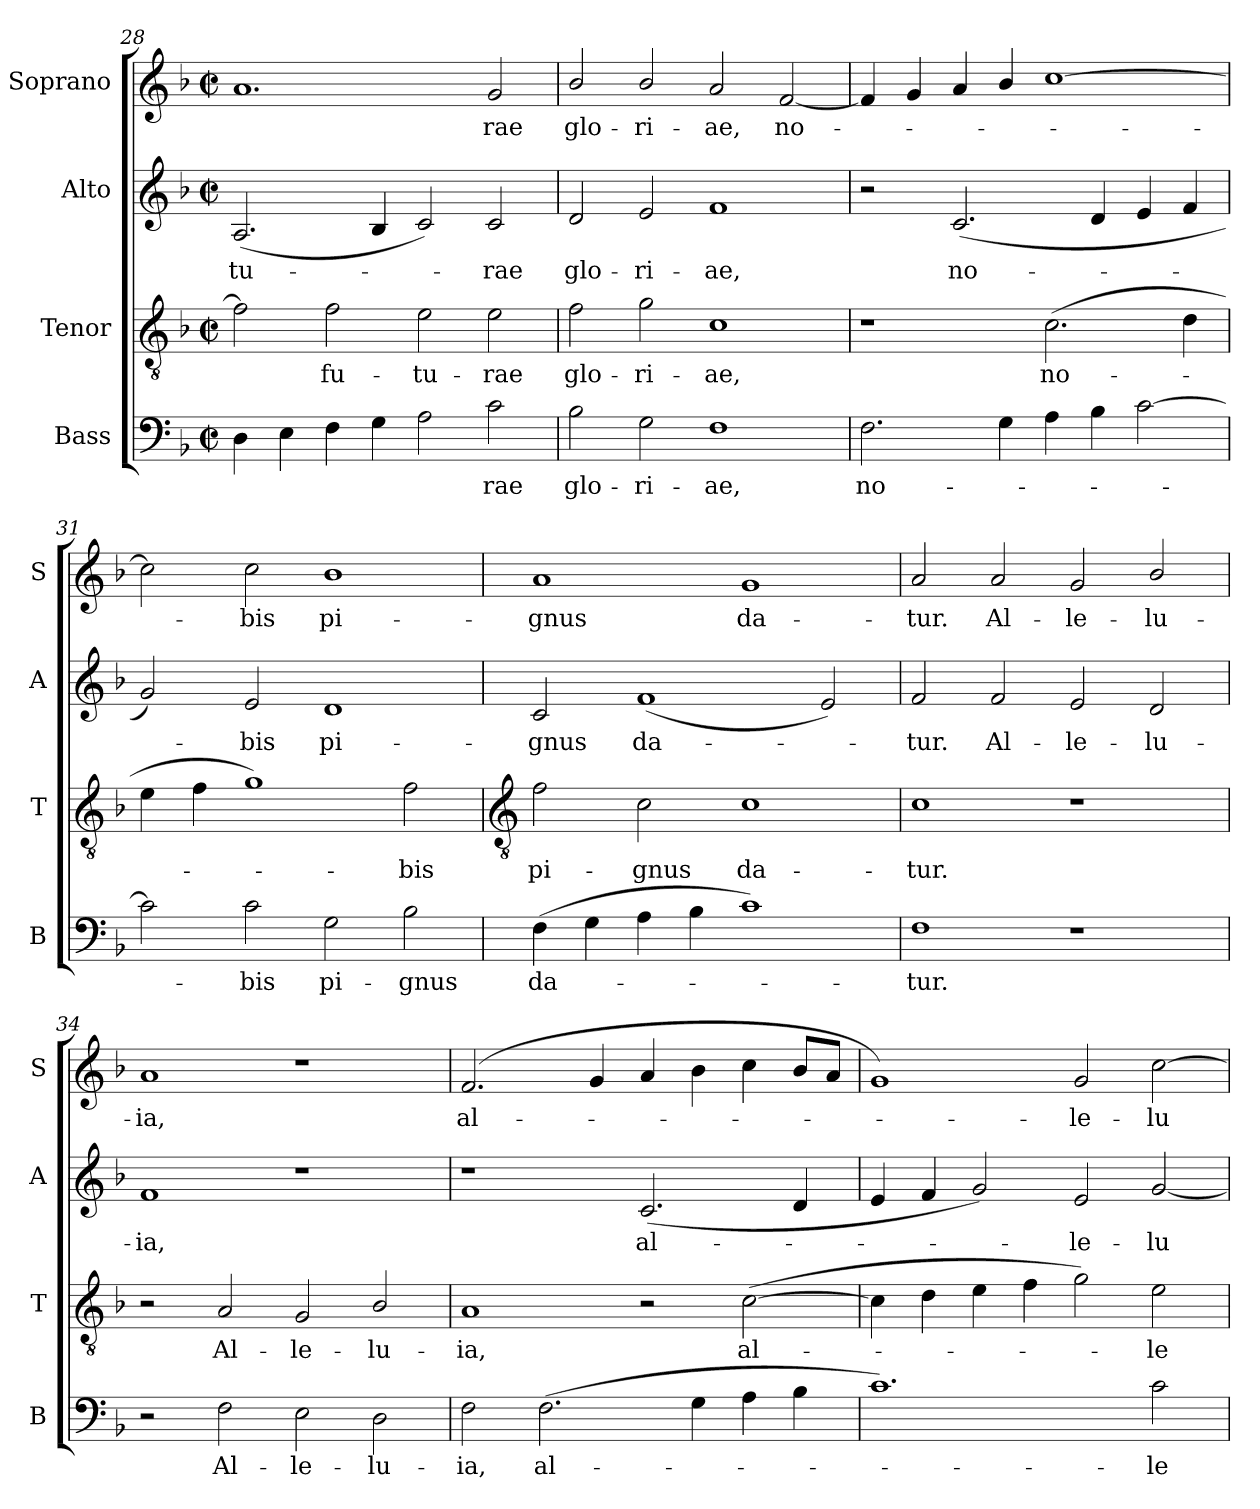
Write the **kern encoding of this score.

**kern	**text	**kern	**text	**kern	**text	**kern	**text
*part4	*part4	*part3	*part3	*part2	*part2	*part1	*part1
*staff4	*staff4	*staff3	*staff3	*staff2	*staff2	*staff1	*staff1
*I"Bass	*	*I"Tenor	*	*I"Alto	*	*I"Soprano	*
*I'B	*	*I'T	*	*I'A	*	*I'S	*
*clefF4	*	*clefGv2	*	*clefG2	*	*clefG2	*
*k[b-]	*	*k[b-]	*	*k[b-]	*	*k[b-]	*
*F:	*	*F:	*	*F:	*	*F:	*
*M4/2	*	*M4/2	*	*M4/2	*	*M4/2	*
*met(c|)	*	*met(c|)	*	*met(c|)	*	*met(c|)	*
=28	=28	=28	=28	=28	=28	=28	=28
!	!	!	!	!	!LO:LY:b	!	!
4D	.	2f]	.	(<2.A	-tu-	1.a	.
4E	.	.	.	.	.	.	.
!	!	!	!LO:LY:b	!	!	!	!
4F	.	2f	fu-	.	.	.	.
4G	.	.	.	4B-	.	.	.
!	!	!	!LO:LY:b	!	!	!	!
2A	.	2e	-tu-	2c)	.	.	.
!	!LO:LY:b	!	!LO:LY:b	!	!LO:LY:b	!	!LO:LY:b
2c	rae	2e	-rae	2c	rae	2g	rae
=29	=29	=29	=29	=29	=29	=29	=29
!	!LO:LY:b	!	!LO:LY:b	!	!LO:LY:b	!	!LO:LY:b
2B-	glo-	2f	glo-	2d	glo-	2b-/	glo-
!	!LO:LY:b	!	!LO:LY:b	!	!LO:LY:b	!	!LO:LY:b
2G	-ri-	2g	-ri-	2e	-ri-	2b-/	-ri-
!	!LO:LY:b	!	!LO:LY:b	!	!LO:LY:b	!	!LO:LY:b
1F	-ae,	1c	-ae,	1f	-ae,	2a	-ae,
!	!	!	!	!	!	!	!LO:LY:b
.	.	.	.	.	.	[2f	no-
=30	=30	=30	=30	=30	=30	=30	=30
!	!LO:LY:b	!	!	!	!	!	!
2.F	no-	1r	.	2r	.	4f]	.
.	.	.	.	.	.	4g	.
!	!	!	!	!	!LO:LY:b	!	!
.	.	.	.	(<2.c	no-	4a	.
4G	.	.	.	.	.	4b-/	.
!	!	!	!LO:LY:b	!	!	!	!
4A	.	(>2.c	no-	.	.	[1cc	.
4B-	.	.	.	4d	.	.	.
[2c	.	.	.	4e	.	.	.
.	.	4d	.	4f	.	.	.
=31	=31	=31	=31	=31	=31	=31	=31
2c]	.	4e	.	2g)	.	2cc]	.
.	.	4f	.	.	.	.	.
!	!LO:LY:b	!	!	!	!LO:LY:b	!	!LO:LY:b
2c	bis	1g)	.	2e	bis	2cc	bis
!	!LO:LY:b	!	!	!	!LO:LY:b	!	!LO:LY:b
2G	pi-	.	.	1d	pi-	1b-	pi-
!	!LO:LY:b	!	!LO:LY:b	!	!	!	!
2B-	-gnus	2f	bis	.	.	.	.
!!LO:LB:g=z
=32	=32	=32	=32	=32	=32	=32	=32
*	*	*clefGv2	*	*	*	*	*
!	!LO:LY:b	!	!LO:LY:b	!	!LO:LY:b	!	!LO:LY:b
(>4F	da-	2f	pi-	2c	-gnus	1a	-gnus
4G	.	.	.	.	.	.	.
!	!	!	!LO:LY:b	!	!LO:LY:b	!	!
4A	.	2c	-gnus	(<1f	da-	.	.
4B-	.	.	.	.	.	.	.
!	!	!	!LO:LY:b	!	!	!	!LO:LY:b
1c)	.	1c	da-	.	.	1g	da-
.	.	.	.	2e)	.	.	.
=33	=33	=33	=33	=33	=33	=33	=33
!	!LO:LY:b	!	!LO:LY:b	!	!LO:LY:b	!	!LO:LY:b
1F	tur.	1c	-tur.	2f	tur.	2a	-tur.
!	!	!	!	!	!LO:LY:b	!	!LO:LY:b
.	.	.	.	2f	Al-	2a	Al-
!	!	!	!	!	!LO:LY:b	!	!LO:LY:b
1r	.	1r	.	2e	-le-	2g	-le-
!	!	!	!	!	!LO:LY:b	!	!LO:LY:b
.	.	.	.	2d	-lu-	2b-/	-lu-
=34	=34	=34	=34	=34	=34	=34	=34
!	!	!	!	!	!LO:LY:b	!	!LO:LY:b
2r	.	2r	.	1f	-ia,	1a	-ia,
!	!LO:LY:b	!	!LO:LY:b	!	!	!	!
2F	Al-	2A	Al-	.	.	.	.
!	!LO:LY:b	!	!LO:LY:b	!	!	!	!
2E	-le-	2G	-le-	1r	.	1r	.
!	!LO:LY:b	!	!LO:LY:b	!	!	!	!
2D	-lu-	2B-/	-lu-	.	.	.	.
=35	=35	=35	=35	=35	=35	=35	=35
!	!LO:LY:b	!	!LO:LY:b	!	!	!	!LO:LY:b
2F	-ia,	1A	-ia,	1r	.	(<2.f	al-
!	!LO:LY:b	!	!	!	!	!	!
(>2.F	al-	.	.	.	.	.	.
.	.	.	.	.	.	4g	.
!	!	!	!	!	!LO:LY:b	!	!
.	.	2r	.	(<2.c	al-	4a	.
4G	.	.	.	.	.	4b-	.
!	!	!	!LO:LY:b	!	!	!	!
4A	.	(>[2c	al-	.	.	4cc	.
4B-	.	.	.	4d	.	8b-L	.
.	.	.	.	.	.	8aJ	.
=36	=36	=36	=36	=36	=36	=36	=36
1.c)	.	4c]	.	4e	.	1g)	.
.	.	4d	.	4f	.	.	.
.	.	4e	.	2g)	.	.	.
.	.	4f	.	.	.	.	.
!	!	!	!	!	!LO:LY:b	!	!LO:LY:b
.	.	2g)	.	2e	le-	2g	le-
!	!LO:LY:b	!	!LO:LY:b	!	!LO:LY:b	!	!LO:LY:b
2c	le-	2e	le-	[2g	-lu-	[2cc	-lu-
=	=	=	=	=	=	=	=
*-	*-	*-	*-	*-	*-	*-	*-
